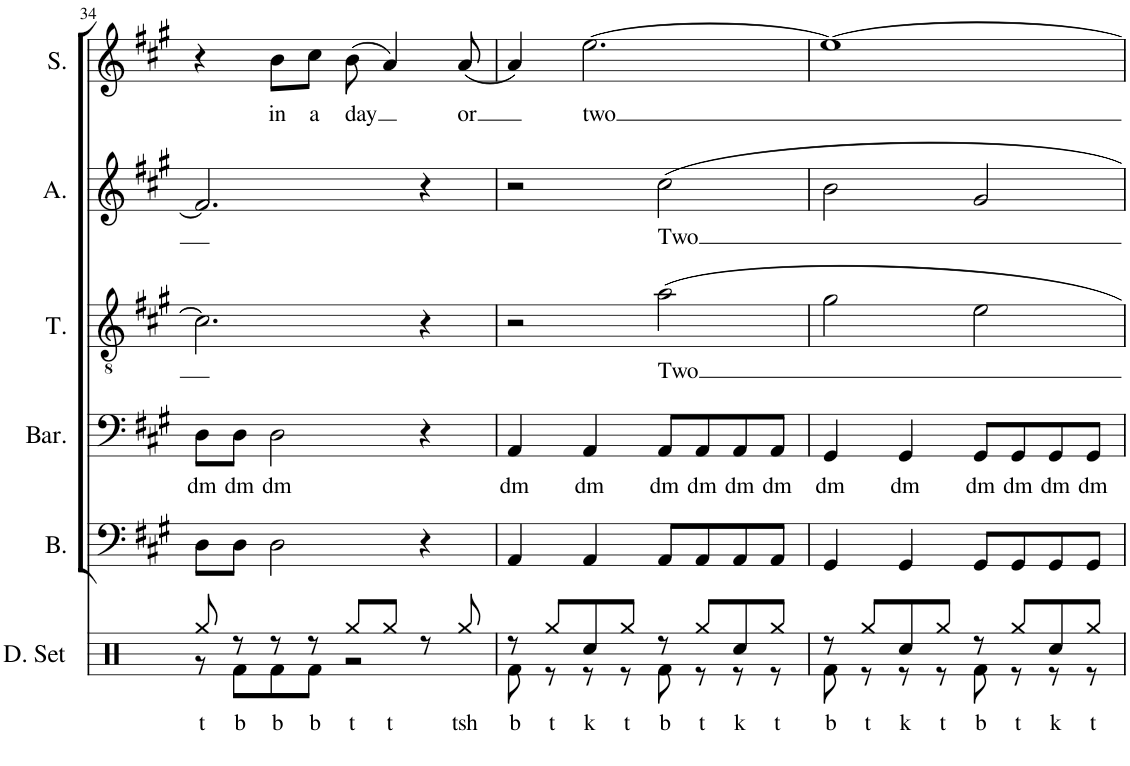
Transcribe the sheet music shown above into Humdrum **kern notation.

**kern	**text	**kern	**kern	**text	**kern	**text	**kern	**text	**kern	**text
*part6	*part6	*part5	*part4	*part4	*part3	*part3	*part2	*part2	*part1	*part1
*staff6	*staff6	*staff5	*staff4	*staff4	*staff3	*staff3	*staff2	*staff2	*staff1	*staff1
*I"Drumset	*	*I"Bass	*I"Baritone	*	*I"Tenor	*	*I"Alto	*	*I"Soprano	*
*I'D. Set	*	*I'B.	*I'Bar.	*	*I'T.	*	*I'A.	*	*I'S.	*
!!LO:PB:g=z
*clefX	*	*clefF4	*clefF4	*	*clefGv2	*	*clefG2	*	*clefG2	*
*k[]	*	*k[f#c#g#]	*k[f#c#g#]	*	*k[f#c#g#]	*	*k[f#c#g#]	*	*k[f#c#g#]	*
*M4/4	*	*M4/4	*M4/4	*	*M4/4	*	*M4/4	*	*M4/4	*
=34	=34	=34	=34	=34	=34	=34	=34	=34	=34	=34
!	!LO:LY:b	!	!	!LO:LY:b	!	!	!	!	!	!
*^	*	*	*	*	*	*	*	*	*	*
8Rgg/	8r	t	8D\L	8D\L	dm	2.c#\]	.	2.f#/]	.	4r	.
!	!	!LO:LY:b	!	!	!LO:LY:b	!	!	!	!	!	!
8r	8Rf\L	b	8D\J	8D\J	dm	.	.	.	.	.	.
!	!	!LO:LY:b	!	!	!LO:LY:b	!	!	!	!	!	!LO:LY:b
8r	8Rf\	b	2D\	2D\	dm	.	.	.	.	8b\L	in
!	!	!LO:LY:b	!	!	!	!	!	!	!	!	!LO:LY:b
8r	8Rf\J	b	.	.	.	.	.	.	.	8cc#\J	a
!	!	!LO:LY:b	!	!	!	!	!	!	!	!	!LO:LY:b
8Rgg/L	2r	t	.	.	.	.	.	.	.	(8b\	day
!	!	!LO:LY:b	!	!	!	!	!	!	!	!	!
8Rgg/J	.	t	.	.	.	.	.	.	.	4a/)	.
8r	.	.	4r	4r	.	4r	.	4r	.	.	.
!	!	!LO:LY:b	!	!	!	!	!	!	!	!	!LO:LY:b
8Rgg/	.	tsh	.	.	.	.	.	.	.	(8a/	or
=35	=35	=35	=35	=35	=35	=35	=35	=35	=35	=35	=35
!	!	!LO:LY:b	!	!	!LO:LY:b	!	!	!	!	!	!
8r	8Rf\	b	4AA/	4AA/	dm	2r	.	2r	.	4a/)	.
!	!	!LO:LY:b	!	!	!	!	!	!	!	!	!
8Rgg/L	8r	t	.	.	.	.	.	.	.	.	.
!	!	!LO:LY:b	!	!	!LO:LY:b	!	!	!	!	!	!LO:LY:b
8Rcc/	8r	k	4AA/	4AA/	dm	.	.	.	.	[2.ee\	two
!	!	!LO:LY:b	!	!	!	!	!	!	!	!	!
8Rgg/J	8r	t	.	.	.	.	.	.	.	.	.
!	!	!LO:LY:b	!	!	!LO:LY:b	!	!LO:LY:b	!	!LO:LY:b	!	!
8r	8Rf\	b	8AA/L	8AA/L	dm	2a\	Two	2cc#\	Two	.	.
!	!	!LO:LY:b	!	!	!LO:LY:b	!	!	!	!	!	!
8Rgg/L	8r	t	8AA/	8AA/	dm	.	.	.	.	.	.
!	!	!LO:LY:b	!	!	!LO:LY:b	!	!	!	!	!	!
8Rcc/	8r	k	8AA/	8AA/	dm	.	.	.	.	.	.
!	!	!LO:LY:b	!	!	!LO:LY:b	!	!	!	!	!	!
8Rgg/J	8r	t	8AA/J	8AA/J	dm	.	.	.	.	.	.
=36	=36	=36	=36	=36	=36	=36	=36	=36	=36	=36	=36
!	!	!LO:LY:b	!	!	!LO:LY:b	!	!	!	!	!	!
8r	8Rf\	b	4GG#/	4GG#/	dm	2g#\	.	2b\	.	1ee_	.
!	!	!LO:LY:b	!	!	!	!	!	!	!	!	!
8Rgg/L	8r	t	.	.	.	.	.	.	.	.	.
!	!	!LO:LY:b	!	!	!LO:LY:b	!	!	!	!	!	!
8Rcc/	8r	k	4GG#/	4GG#/	dm	.	.	.	.	.	.
!	!	!LO:LY:b	!	!	!	!	!	!	!	!	!
8Rgg/J	8r	t	.	.	.	.	.	.	.	.	.
!	!	!LO:LY:b	!	!	!LO:LY:b	!	!	!	!	!	!
8r	8Rf\	b	8GG#/L	8GG#/L	dm	2e\	.	2g#/	.	.	.
!	!	!LO:LY:b	!	!	!LO:LY:b	!	!	!	!	!	!
8Rgg/L	8r	t	8GG#/	8GG#/	dm	.	.	.	.	.	.
!	!	!LO:LY:b	!	!	!LO:LY:b	!	!	!	!	!	!
8Rcc/	8r	k	8GG#/	8GG#/	dm	.	.	.	.	.	.
!	!	!LO:LY:b	!	!	!LO:LY:b	!	!	!	!	!	!
8Rgg/J	8r	t	8GG#/J	8GG#/J	dm	.	.	.	.	.	.
*v	*v	*	*	*	*	*	*	*	*	*	*
=	=	=	=	=	=	=	=	=	=	=
*-	*-	*-	*-	*-	*-	*-	*-	*-	*-	*-
